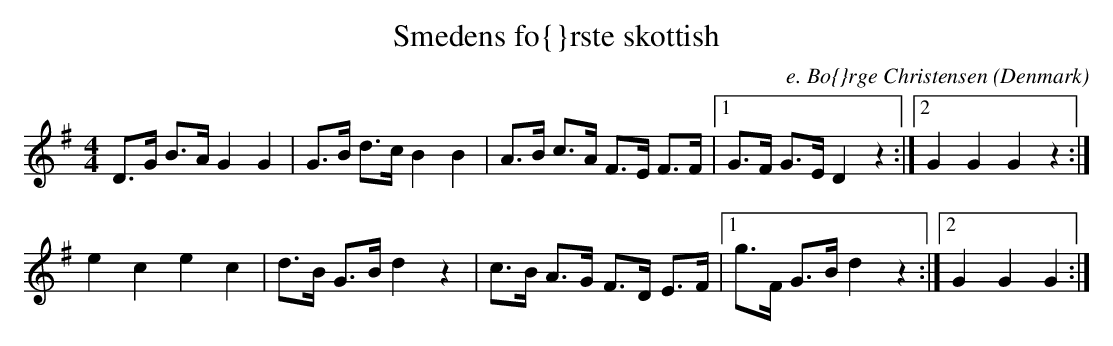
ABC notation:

X:1
T:Smedens f\o{}rste skottish
O:Denmark
M:4/4
C:e. B\o{}rge Christensen
K:G
D>G B>A G2G2|G>B d>c B2B2|A>B c>A F>E F>F\
|1 G>F G>E D2z2:|2 G2G2 G2z2 :|
e2c2 e2c2 | d>B G>B d2z2 | c>B A>G F>D E>F \
|1 g>F G>B d2 z2 :|2 G2 G2 G2 :|
